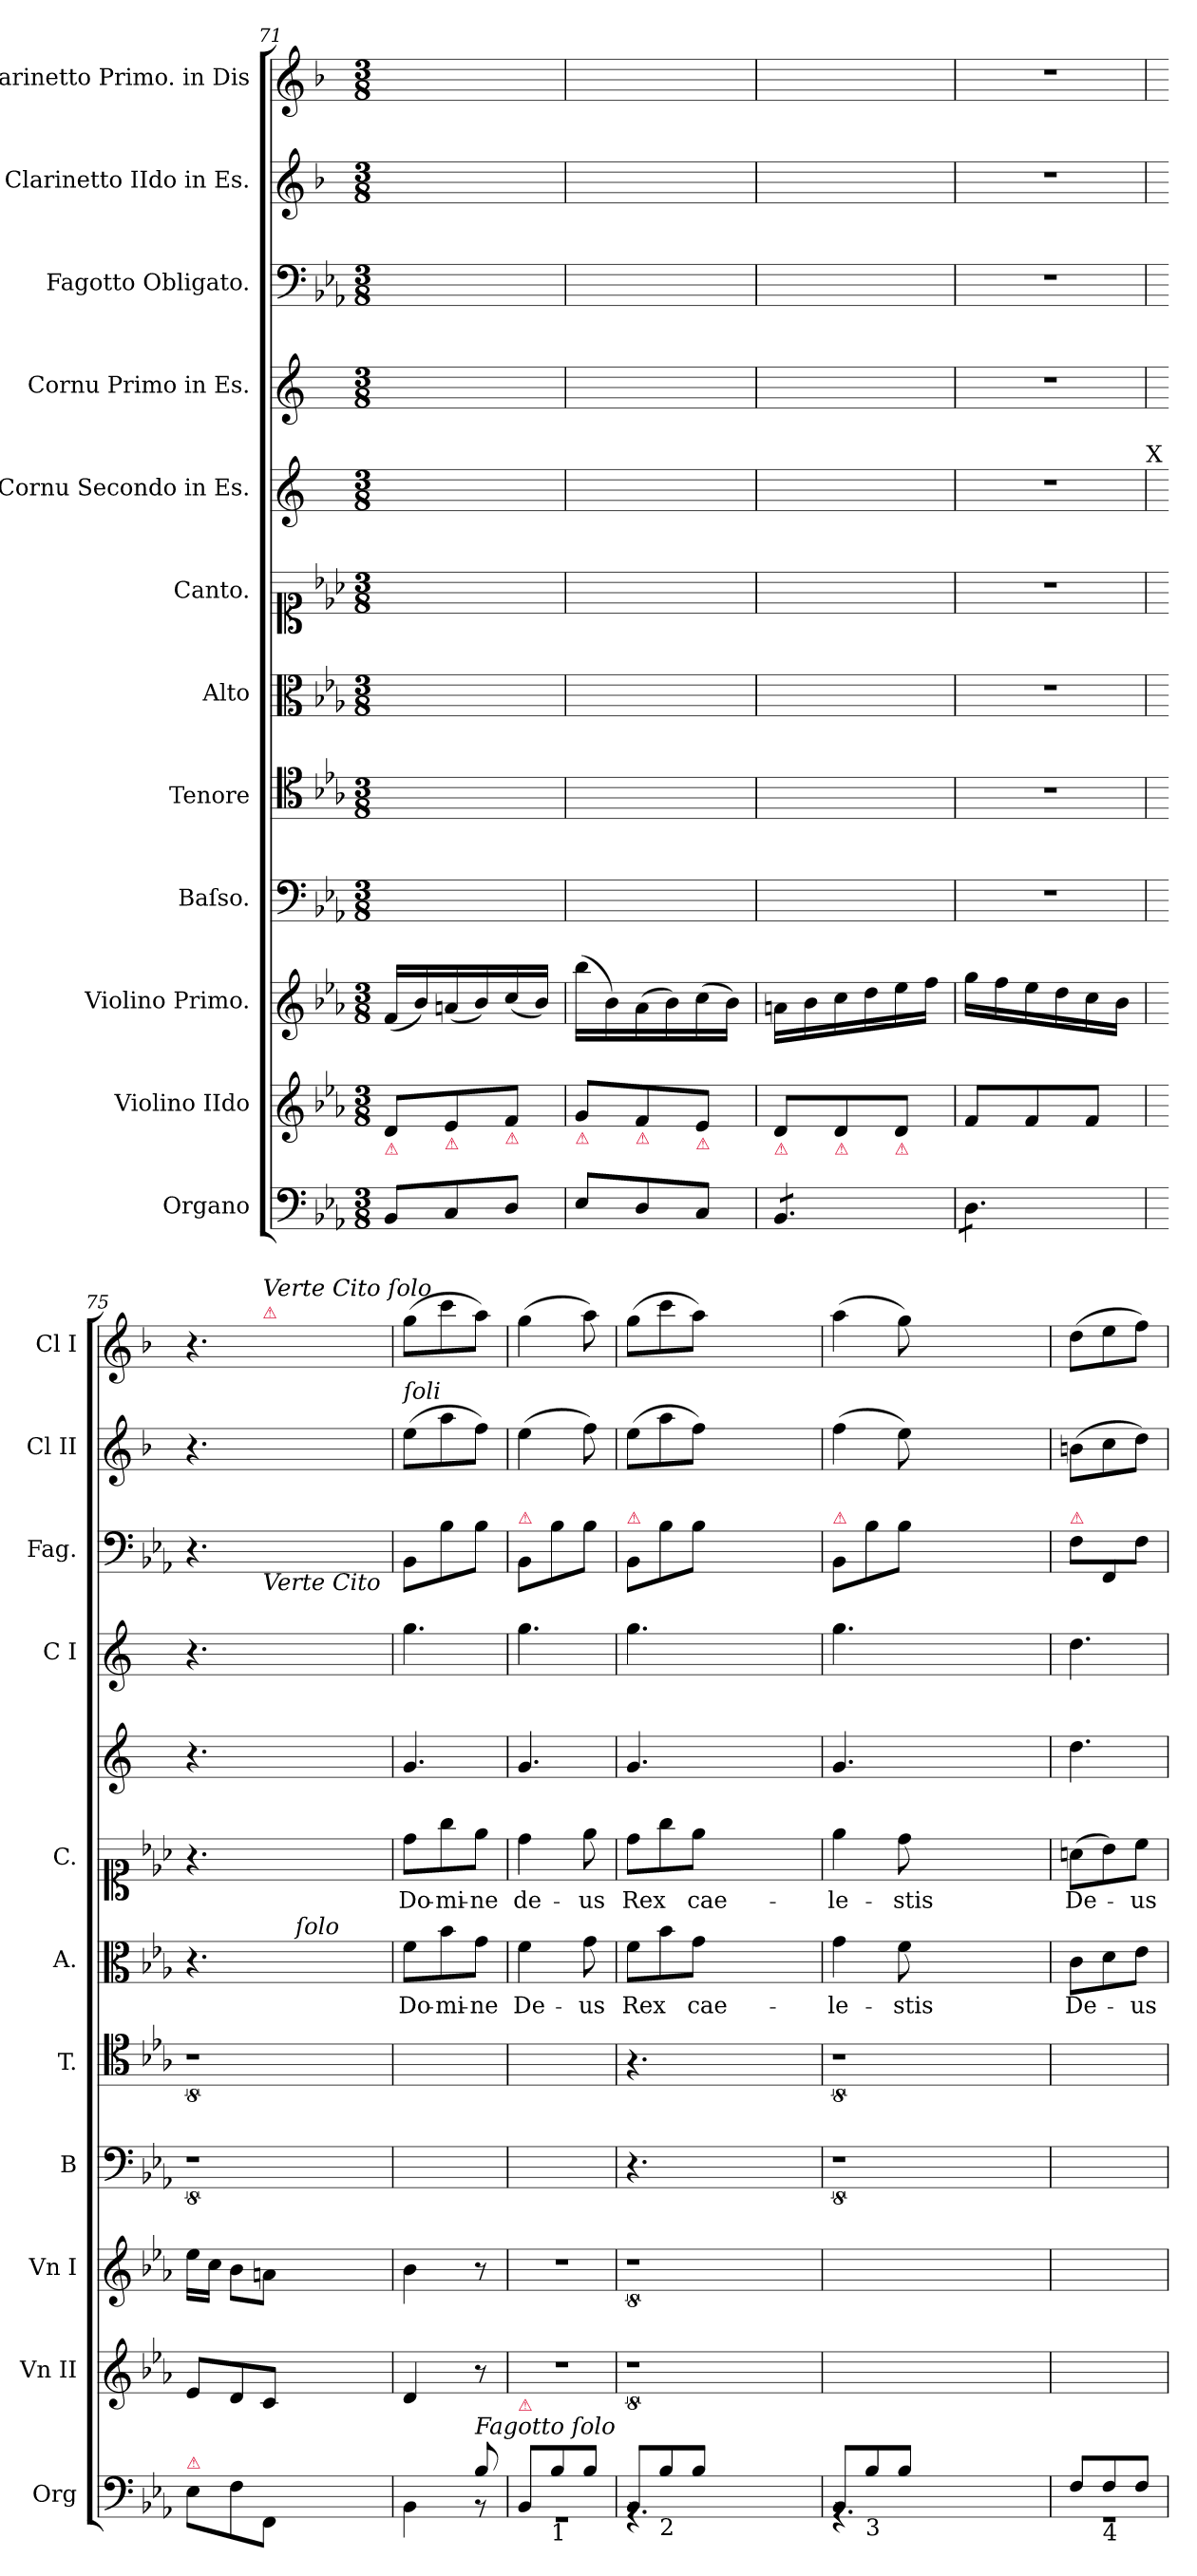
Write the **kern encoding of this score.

**kern	**kern	**kern	**kern	**kern	**kern	**text	**kern	**text	**kern	**kern	**kern	**kern	**kern	**dynam
*part12	*part11	*part10	*part9	*part8	*part7	*part7	*part6	*part6	*part5	*part4	*part3	*part2	*part1	*part1
*staff12	*staff11	*staff10	*staff9	*staff8	*staff7	*staff7	*staff6	*staff6	*staff5	*staff4	*staff3	*staff2	*staff1	*staff1
*I"Organo	*I"Violino IIdo	*I"Violino Primo.	*I"Baſso.	*I"Tenore	*I"Alto	*	*I"Canto.	*	*I"Cornu Secondo in Es.	*I"Cornu Primo in Es.	*I"Fagotto Obligato.	*I"Clarinetto IIdo in Es.	*I"Clarinetto Primo. in Dis	*
*I'Org	*I'Vn II	*I'Vn I	*I'B	*I'T.	*I'A.	*	*I'C.	*	*	*I'C I	*I'Fag.	*I'Cl II	*I'Cl I	*
*clefF4	*clefG2	*clefG2	*clefF4	*clefC4	*clefC3	*	*clefC1	*	*clefG2	*clefG2	*clefF4	*clefG2	*clefG2	*
*	*	*	*	*	*	*	*	*	*ITrd5c9	*ITrd5c9	*	*ITrd1c2	*ITrd1c2	*
*k[b-e-a-]	*k[b-e-a-]	*k[b-e-a-]	*k[b-e-a-]	*k[b-e-a-]	*k[b-e-a-]	*	*k[b-e-a-]	*	*k[b-e-a-]	*k[b-e-a-]	*k[b-e-a-]	*k[b-e-a-]	*k[b-e-a-]	*
*M3/8	*M3/8	*M3/8	*M3/8	*M3/8	*M3/8	*	*M3/8	*	*M3/8	*M3/8	*M3/8	*M3/8	*M3/8	*
=71	=71	=71	=71	=71	=71	=71	=71	=71	=71	=71	=71	=71	=71	=71
!	!LO:TX:b:color=crimson:t=⚠	!	!	!	!	!	!	!	!	!	!	!	!	!
8BB-/L	8d/L	(<16f/LL	4.ryy	4.ryy	4.ryy	.	4.ryy	.	4.ryy	4.ryy	4.ryy	4.ryy	4.ryy	.
.	.	16b-/)	.	.	.	.	.	.	.	.	.	.	.	.
!	!LO:TX:b:color=crimson:t=⚠	!	!	!	!	!	!	!	!	!	!	!	!	!
8C/	8e-/	(<16an/	.	.	.	.	.	.	.	.	.	.	.	.
.	.	16b-/)	.	.	.	.	.	.	.	.	.	.	.	.
!	!LO:TX:b:color=crimson:t=⚠	!	!	!	!	!	!	!	!	!	!	!	!	!
8D/J	8f/J	(<16cc/	.	.	.	.	.	.	.	.	.	.	.	.
.	.	16b-/JJ)	.	.	.	.	.	.	.	.	.	.	.	.
=72	=72	=72	=72	=72	=72	=72	=72	=72	=72	=72	=72	=72	=72	=72
!	!LO:TX:b:color=crimson:t=⚠	!	!	!	!	!	!	!	!	!	!	!	!	!
8E-/L	8g/L	(>16bb-\LL	4.ryy	4.ryy	4.ryy	.	4.ryy	.	4.ryy	4.ryy	4.ryy	4.ryy	4.ryy	.
.	.	16b-\)	.	.	.	.	.	.	.	.	.	.	.	.
!	!LO:TX:b:color=crimson:t=⚠	!	!	!	!	!	!	!	!	!	!	!	!	!
8D/	8f/	(>16a-\	.	.	.	.	.	.	.	.	.	.	.	.
.	.	16b-\)	.	.	.	.	.	.	.	.	.	.	.	.
!	!LO:TX:b:color=crimson:t=⚠	!	!	!	!	!	!	!	!	!	!	!	!	!
8C/J	8e-/J	(>16cc\	.	.	.	.	.	.	.	.	.	.	.	.
.	.	16b-\JJ)	.	.	.	.	.	.	.	.	.	.	.	.
=73	=73	=73	=73	=73	=73	=73	=73	=73	=73	=73	=73	=73	=73	=73
!	!LO:TX:b:color=crimson:t=⚠	!	!	!	!	!	!	!	!	!	!	!	!	!
*tremolo	*	*	*	*	*	*	*	*	*	*	*	*	*	*
8BB-/L	8d/L	16an\LL	4.ryy	4.ryy	4.ryy	.	4.ryy	.	4.ryy	4.ryy	4.ryy	4.ryy	4.ryy	.
.	.	16b-\	.	.	.	.	.	.	.	.	.	.	.	.
!	!LO:TX:b:color=crimson:t=⚠	!	!	!	!	!	!	!	!	!	!	!	!	!
8BB-/	8d/	16cc\	.	.	.	.	.	.	.	.	.	.	.	.
.	.	16dd\	.	.	.	.	.	.	.	.	.	.	.	.
!	!LO:TX:b:color=crimson:t=⚠	!	!	!	!	!	!	!	!	!	!	!	!	!
8BB-/J	8d/J	16ee-\	.	.	.	.	.	.	.	.	.	.	.	.
.	.	16ff\JJ	.	.	.	.	.	.	.	.	.	.	.	.
=74	=74	=74	=74	=74	=74	=74	=74	=74	=74	=74	=74	=74	=74	=74
8D\L	8f/L	16gg\LL	4.r	4.r	4.r	.	4.r	.	4.r	4.r	4.r	4.r	4.r	.
.	.	16ff\	.	.	.	.	.	.	.	.	.	.	.	.
8D\	8f/	16ee-\	.	.	.	.	.	.	.	.	.	.	.	.
.	.	16dd\	.	.	.	.	.	.	.	.	.	.	.	.
8D\J	8f/J	16cc\	.	.	.	.	.	.	.	.	.	.	.	.
*Xtremolo	*	*	*	*	*	*	*	*	*	*	*	*	*	*
.	.	16b-\JJ	.	.	.	.	.	.	.	.	.	.	.	.
!	!	!	!	!	!	!	!	!	!LO:TX:a:t=X	!	!	!	!	!
=75	=75	=75	=75	=75	=75	=75	=75	=75	=75	=75	=75	=75	=75	=75
!LO:TX:a:color=crimson:t=⚠	!	!	!	!	!	!	!	!	!	!	!	!	!	!
*	*	*	*	*	*	*	*	*	*	*	*^	*	*^	*
8E-\L	8e-/L	16ee-\LL	8%9r	8%9r	4.r	.	4.r	.	4.r	4.r	4.r	4ryy	4.r	4.r	4ryy	.
.	.	16cc\JJ	.	.	.	.	.	.	.	.	.	.	.	.	.	.
8F\	8d/	8b-\L	.	.	.	.	.	.	.	.	.	.	.	.	.	.
!	!	!	!	!	!	!	!	!	!	!	!	!	!	!	!LO:TX:a:color=crimson:t=⚠	!
!	!	!	!	!	!	!	!	!	!	!	!	!	!	!	!LO:TX:a:i:t=Verte Cito ſolo	!
!	!	!	!	!	!	!	!	!	!	!	!	!LO:TX:b:i:t=Verte Cito	!	!	!	!
8FF/J	8c/J	8an\J	.	.	.	.	.	.	.	.	.	2..ryy	.	.	2..ryy	.
!	!	!	!	!	!LO:TX:a:i:t=ſolo	!	!	!	!	!	!	!	!	!	!	!
2.ryy	2.ryy	2.ryy	.	.	2.ryy	.	2.ryy	.	2.ryy	2.ryy	2.ryy	.	2.ryy	2.ryy	.	.
=76	=76	=76	=76	=76	=76	=76	=76	=76	=76	=76	=76	=76	=76	=76	=76	=76
*^	*	*	*	*	*	*	*	*	*	*	*	*	*	*	*	*
!	!	!	!	!	!	!	!	!	!	!	!	!	!	!	!LO:TX:a:i:t=ſolo	!	!
!	!	!	!	!	!	!	!	!	!	!	!	!	!	!LO:TX:a:i:t=ſoli	!	!	!
!	!	!	!	!	!	!	!	!	!	!	!	!LO:TX:a:color=crimson:t=⚠	!	!	!	!	!
!	!	!	!	!	!	!	!	!	!	!	!	!LO:TX:a:i:t=ſoli	!	!	!	!	!
!	!	!	!	!	!	!	!	!	!	!	!	!	!	!	!	!	!LO:DY:b
*	*	*	*	*	*	*	*	*	*	*	*	*v	*v	*	*v	*v	*
4BB-\	4ryy	4d/	4b-\	4.ryy	4.ryy	8f\L	Do-	8dd\L	Do-	4.B-/	4.b-\	8BB-/L	(>8dd\L	(>8ff\L	p&colon;
.	.	.	.	.	.	8b-\	-mi-	8gg\	-mi-	.	.	8B-\	8gg\	8bb-\	.
!LO:TX:a:i:t=Fagotto ſolo	!	!	!	!	!	!	!	!	!	!	!	!	!	!	!
8B-!/	8r	8r	8r	.	.	8g\J	-ne	8ee-\J	-ne	.	.	8B-\J	8ee-\J)	8gg\J)	.
=77	=77	=77	=77	=77	=77	=77	=77	=77	=77	=77	=77	=77	=77	=77	=77
!	!	!	!	!	!	!	!	!	!	!	!	!LO:TX:a:color=crimson:t=⚠	!	!	!
!LO:TX:a:color=crimson:t=⚠	!	!	!	!	!	!	!	!	!	!	!	!	!	!	!
8BB-!/L	4.rGG	4.r	4.r	4.ryy	4.ryy	4f\	De-	4dd\	de-	4.B-/	4.b-\	8BB-/L	(>4dd\	(>4ff\	.
!LO:TX:b:t=1	!	!	!	!	!	!	!	!	!	!	!	!	!	!	!
8B-!/	.	.	.	.	.	.	.	.	.	.	.	8B-\	.	.	.
8B-!/J	.	.	.	.	.	8g\	-us	8ee-\	-us	.	.	8B-\J	8ee-\)	8gg\)	.
=78	=78	=78	=78	=78	=78	=78	=78	=78	=78	=78	=78	=78	=78	=78	=78
!	!	!	!	!	!	!	!	!	!	!	!	!LO:TX:a:color=crimson:t=⚠	!	!	!
8BB-!/L	4.rGG	8%9r	8%9r	4.r	4.r	8f\L	Rex	8dd\L	Rex	4.B-/	4.b-\	8BB-/L	(>8dd\L	(>8ff\L	.
!LO:TX:b:t=2	!	!	!	!	!	!	!	!	!	!	!	!	!	!	!
8B-!/	.	.	.	.	.	8b-\	.	8gg\	.	.	.	8B-\	8gg\	8bb-\	.
8B-!/J	.	.	.	.	.	8g\J	cae-	8ee-\J	cae-	.	.	8B-\J	8ee-\J)	8gg\J)	.
2.ryy	2.ryy	.	.	2.ryy	2.ryy	2.ryy	.	2.ryy	.	2.ryy	2.ryy	2.ryy	2.ryy	2.ryy	.
=79	=79	=79	=79	=79	=79	=79	=79	=79	=79	=79	=79	=79	=79	=79	=79
!	!	!	!	!	!	!	!	!	!	!	!	!LO:TX:a:color=crimson:t=⚠	!	!	!
8BB-!/L	4.rGG	1ryy	1ryy	8%9r	8%9r	4g\	-le-	4ee-\	-le-	4.B-/	4.b-\	8BB-/L	(>4ee-\	(>4gg\	.
!LO:TX:b:t=3	!	!	!	!	!	!	!	!	!	!	!	!	!	!	!
8B-!/	.	.	.	.	.	.	.	.	.	.	.	8B-\	.	.	.
8B-!/J	.	.	.	.	.	8f\	-stis	8dd\	-stis	.	.	8B-\J	8dd\)	8ff\)	.
2.ryy	2.ryy	.	.	.	.	2.ryy	.	2.ryy	.	2.ryy	2.ryy	2.ryy	2.ryy	2.ryy	.
.	.	8ryy	8ryy	.	.	.	.	.	.	.	.	.	.	.	.
=80	=80	=80	=80	=80	=80	=80	=80	=80	=80	=80	=80	=80	=80	=80	=80
!	!	!	!	!	!	!	!	!	!	!	!	!LO:TX:a:color=crimson:t=⚠	!	!	!
8F!/L	4.rGG	4.ryy	4.ryy	4.ryy	4.ryy	8c\L	De-	(>8an\L	De-	4.f\	4.f\	8F\L	(>8an\L	(>8cc\L	.
!LO:TX:b:t=4	!	!	!	!	!	!	!	!	!	!	!	!	!	!	!
8F!/	.	.	.	.	.	8d\	.	8b-\)	.	.	.	8FF/	8b-\	8dd\	.
8F!/J	.	.	.	.	.	8e-\J	-us	8cc\J	-us	.	.	8F\J	8cc\J)	8ee-\J)	.
*v	*v	*	*	*	*	*	*	*	*	*	*	*	*	*	*
=	=	=	=	=	=	=	=	=	=	=	=	=	=	=
*-	*-	*-	*-	*-	*-	*-	*-	*-	*-	*-	*-	*-	*-	*-
